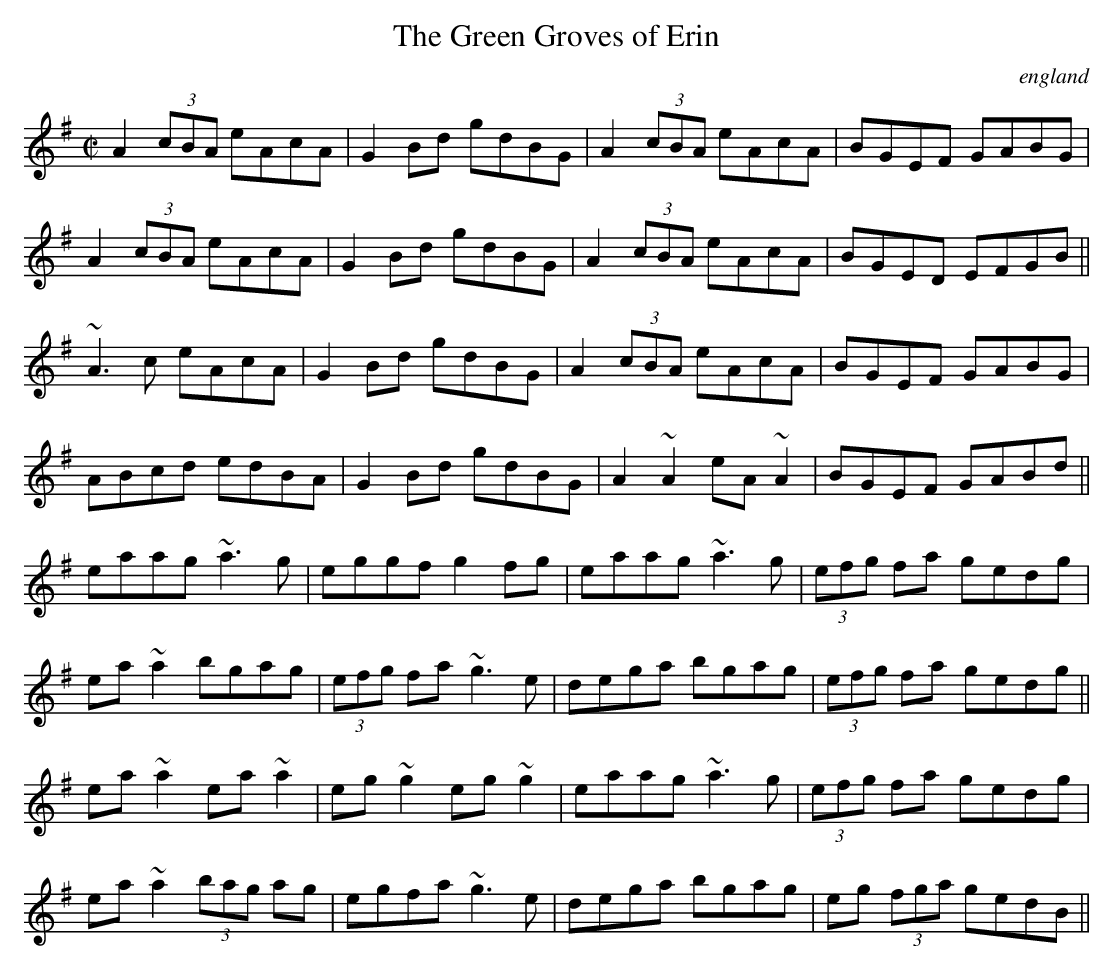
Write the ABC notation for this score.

X:1
T:Green Groves of Erin, The
O:england
M:C|
K:Ador
A2 (3cBA eAcA|G2Bd gdBG|A2 (3cBA eAcA|BGEF GABG|
A2 (3cBA eAcA|G2Bd gdBG|A2 (3cBA eAcA|BGED EFGB||
~A3c eAcA|G2Bd gdBG|A2 (3cBA eAcA|BGEF GABG|
ABcd edBA|G2Bd gdBG|A2~A2 eA~A2|BGEF GABd||
eaag ~a3g|eggf g2fg|eaag ~a3g|(3efg fa gedg|
ea~a2 bgag|(3efg fa ~g3e|dega bgag|(3efg fa gedg||
ea~a2 ea~a2|eg~g2 eg~g2|eaag ~a3g|(3efg fa gedg|
ea~a2 (3bag ag|egfa ~g3e|dega bgag|eg (3fga gedB||
